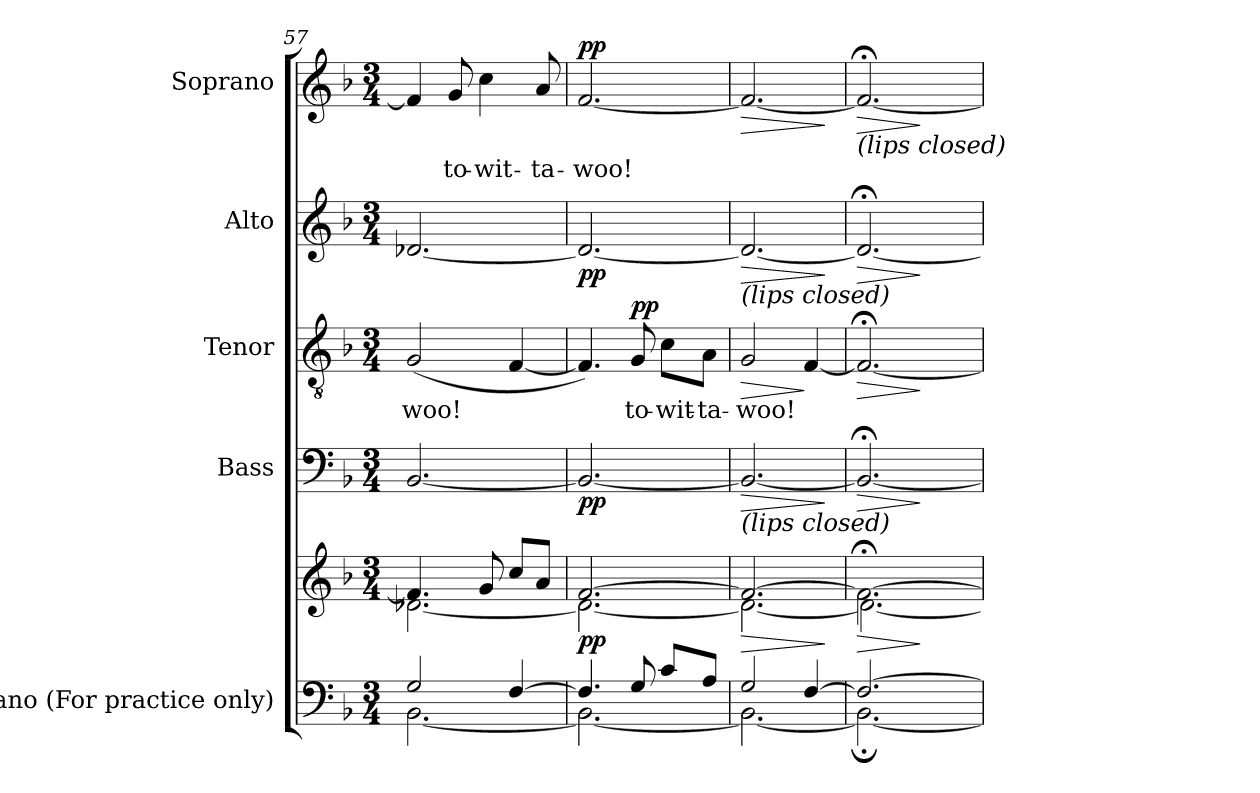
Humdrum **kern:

**kern	**kern	**dynam	**kern	**dynam	**kern	**text	**dynam	**kern	**dynam	**kern	**text	**dynam
*part5	*part5	*part5	*part4	*part4	*part3	*part3	*part3	*part2	*part2	*part1	*part1	*part1
*staff6	*staff5	*staff5/6	*staff4	*staff4	*staff3	*staff3	*staff3	*staff2	*staff2	*staff1	*staff1	*staff1
*I"Piano (For practice only)	*	*	*I"Bass	*	*I"Tenor	*	*	*I"Alto	*	*I"Soprano	*	*
*I'Pno.	*	*	*I'B.	*	*I'T.	*	*	*I'A.	*	*I'S.	*	*
*clefF4	*clefG2	*	*clefF4	*	*clefGv2	*	*	*clefG2	*	*clefG2	*	*
*	*	*	*	*	*ITrd7c12	*	*	*	*	*	*	*
*k[b-]	*k[b-]	*	*k[b-]	*	*k[b-]	*	*	*k[b-]	*	*k[b-]	*	*
*F:	*F:	*	*F:	*	*F:	*	*	*F:	*	*F:	*	*
*M3/4	*M3/4	*	*M3/4	*	*M3/4	*	*	*M3/4	*	*M3/4	*	*
=57	=57	=57	=57	=57	=57	=57	=57	=57	=57	=57	=57	=57
*^	*^	*	*	*	*	*	*	*	*	*	*	*
!	!	!	!	!	!	!	!	!LO:LY:b:color=#000000	!	!	!	!	!	!
2Gi/	[<2.BB-i\	4.fi/]	[<2.d-Xi\	.	[<2.BB-i/	.	(2GGi/	-woo!	.	[<2.d-Xi/	.	4fi/]	.	.
!	!	!	!	!	!	!	!	!	!	!	!	!	!LO:LY:b:color=#000000	!
.	.	.	.	.	.	.	.	.	.	.	.	8gi/	to-	.
!	!	!	!	!	!	!	!	!	!	!	!	!	!LO:LY:b:color=#000000	!
.	.	8gi/	.	.	.	.	.	.	.	.	.	4cci\	-wit-	.
[>4Fi/	.	8cci/L	.	.	.	.	[<4FFi/	.	.	.	.	.	.	.
!	!	!	!	!	!	!	!	!	!	!	!	!	!LO:LY:b:color=#000000	!
.	.	8ai/J	.	.	.	.	.	.	.	.	.	8ai/	-ta-	.
=58	=58	=58	=58	=58	=58	=58	=58	=58	=58	=58	=58	=58	=58	=58
!	!	!	!	!	!	!	!	!	!	!	!	!	!LO:LY:b:color=#000000	!
4.Fi/]	2.BB-i\_<	[>2.fi/	2.d-i\_<	pp	2.BB-i/_<	pp	4.FFi/])	.	.	2.d-i/_<	pp	[<2.fi/	-woo!	pp
!	!	!	!	!	!	!	!	!LO:LY:b:color=#000000	!	!	!	!	!	!
8Gi/	.	.	.	.	.	.	8GGi/	to-	pp	.	.	.	.	.
!	!	!	!	!	!	!	!	!LO:LY:b:color=#000000	!	!	!	!	!	!
8ci/L	.	.	.	.	.	.	8Ci\L	-wit-	.	.	.	.	.	.
!	!	!	!	!	!	!	!	!LO:LY:b:color=#000000	!	!	!	!	!	!
8Ai/J	.	.	.	.	.	.	8AAi\J	-ta-	.	.	.	.	.	.
=59	=59	=59	=59	=59	=59	=59	=59	=59	=59	=59	=59	=59	=59	=59
!	!	!	!	!LO:HP:b	!	!LO:HP:b	!	!	!	!	!	!	!	!
!	!	!	!	!	!	!	!	!	!	!LO:TX:b:i:t=(lips closed)	!	!	!	!
!	!	!	!	!	!LO:TX:b:i:t=(lips closed)	!	!	!	!	!	!	!	!	!
!	!	!	!	!	!	!	!	!LO:LY:b:color=#000000	!LO:HP:b	!	!LO:HP:b	!	!	!LO:HP:b
2Gi/	2.BB-i\_<	2.fi/_>	2.d-i\_<	>	2.BB-i/_<	>	2GGi/	-woo!	>	2.d-i/_<	>	2.fi/_<	.	>
[>4Fi/	.	.	.	.	.	.	[<4FFi/	.	]	.	.	.	.	.
*v	*v	*	*	*	*	*	*	*	*	*	*	*	*	*
*	*v	*v	*	*	*	*	*	*	*	*	*	*	*
.	.	]	.	]	.	.	.	.	]	.	.	]
!!LO:LB:g=z
=60	=60	=60	=60	=60	=60	=60	=60	=60	=60	=60	=60	=60
*^	*	*	*	*	*	*	*	*	*	*	*	*
!	!	!	!	!	!	!	!	!	!	!	!LO:TX:b:i:t=(lips closed)	!	!
!	!	!	!LO:HP:b	!	!LO:HP:b	!	!	!LO:HP:b	!	!LO:HP:b	!	!	!LO:HP:b
*	*	*^	*	*	*	*	*	*	*	*	*	*	*
2.Fi/_>	2.BB-;i\_<	2.f;i\_>	2.d-i\_<	>	2.BB-;i/_<	>	2.FF;i/_<	.	>	2.d-;i/_<	>	2.f;i/_<	.	>
*v	*v	*	*	*	*	*	*	*	*	*	*	*	*	*
*	*v	*v	*	*	*	*	*	*	*	*	*	*	*
.	.	]	.	]	.	.	]	.	]	.	.	]
=	=	=	=	=	=	=	=	=	=	=	=	=
*-	*-	*-	*-	*-	*-	*-	*-	*-	*-	*-	*-	*-
